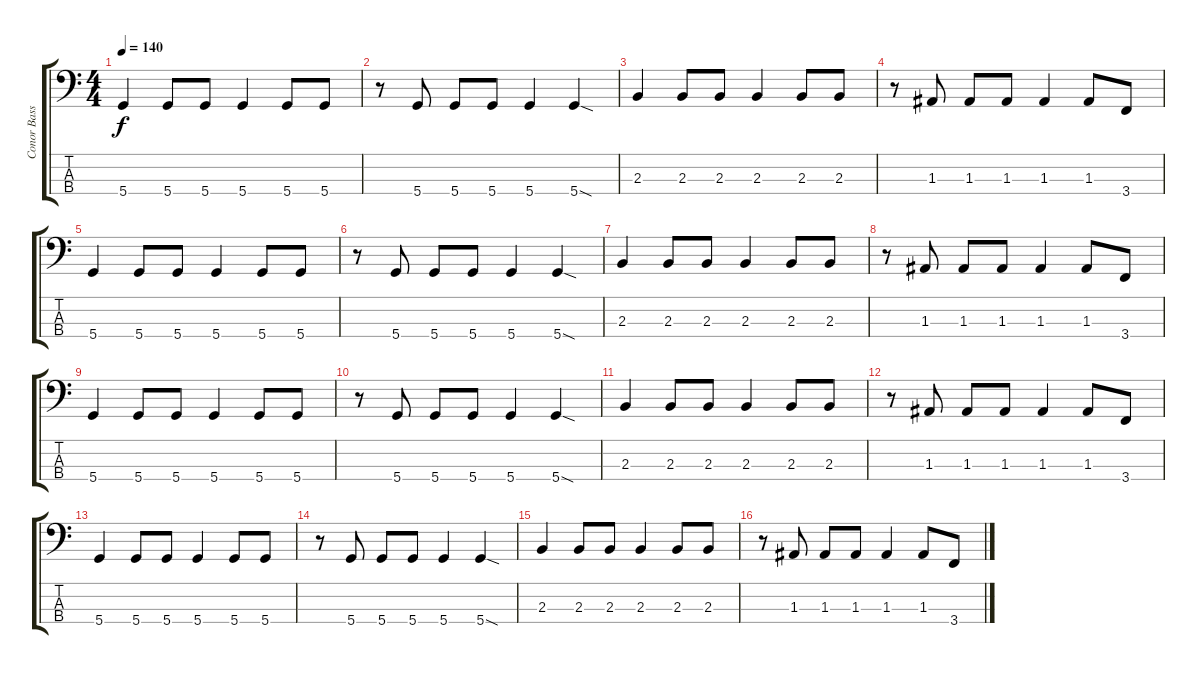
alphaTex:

\track ("Conor Bass" "Conor Bass") {instrument electricbasspick}
\staff {score tabs}
\tuning (G2 D2 A1 D1) {hide}
\ts (4 4)
\tempo 140
\clef f4
\ks c
5.4.4{dy f} 5.4.8 5.4.8 5.4.4 5.4.8 5.4.8 |
r.8 5.4.8 5.4.8 5.4.8 5.4.4 5.4{sod}.4 |
2.3.4 2.3.8 2.3.8 2.3.4 2.3.8 2.3.8 |
r.8 1.3.8 1.3.8 1.3.8 1.3.4 1.3.8 3.4.8 |
5.4.4 5.4.8 5.4.8 5.4.4 5.4.8 5.4.8 |
r.8 5.4.8 5.4.8 5.4.8 5.4.4 5.4{sod}.4 |
2.3.4 2.3.8 2.3.8 2.3.4 2.3.8 2.3.8 |
r.8 1.3.8 1.3.8 1.3.8 1.3.4 1.3.8 3.4.8 |
5.4.4 5.4.8 5.4.8 5.4.4 5.4.8 5.4.8 |
r.8 5.4.8 5.4.8 5.4.8 5.4.4 5.4{sod}.4 |
2.3.4 2.3.8 2.3.8 2.3.4 2.3.8 2.3.8 |
r.8 1.3.8 1.3.8 1.3.8 1.3.4 1.3.8 3.4.8 |
5.4.4 5.4.8 5.4.8 5.4.4 5.4.8 5.4.8 |
r.8 5.4.8 5.4.8 5.4.8 5.4.4 5.4{sod}.4 |
2.3.4 2.3.8 2.3.8 2.3.4 2.3.8 2.3.8 |
r.8 1.3.8 1.3.8 1.3.8 1.3.4 1.3.8 3.4.8
